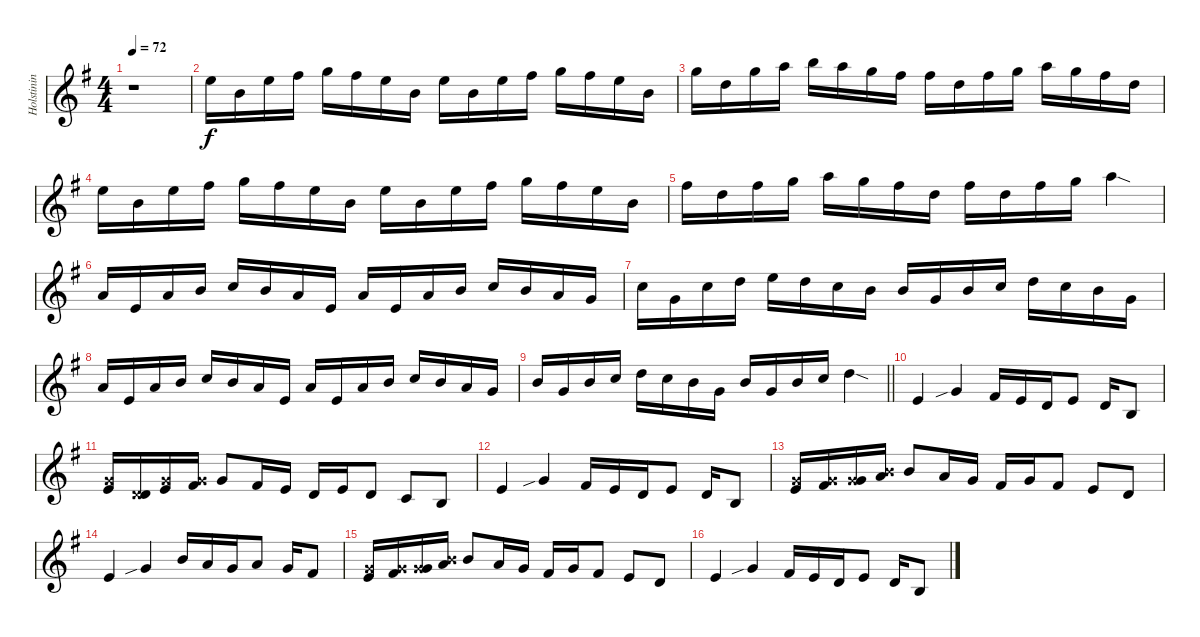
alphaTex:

\track ("Holstinin" "Holstinin") {instrument distortionguitar}
\staff {score}
\tuning (E4 B3 G3 D3 A2 E2) {hide}
\ts (4 4)
\tempo 72
\clef g2
\ks eminor
r.1{dy f} |
9.3.16 9.4.16 9.3.16 7.2.16 8.2.16 7.2.16 9.3.16 9.4.16 9.3.16 9.4.16 9.3.16 7.2.16 8.2.16 7.2.16 9.3.16 9.4.16 |
12.3.16 12.4.16 12.3.16 10.2.16 12.2.16 10.2.16 12.3.16 11.3.16 11.3.16 12.4.16 11.3.16 12.3.16 10.2.16 12.3.16 11.3.16 12.4.16 |
9.3.16 9.4.16 9.3.16 7.2.16 8.2.16 7.2.16 9.3.16 9.4.16 9.3.16 9.4.16 9.3.16 7.2.16 8.2.16 7.2.16 9.3.16 9.4.16 |
11.3.16 12.4.16 11.3.16 12.3.16 10.2.16 12.3.16 11.3.16 12.4.16 11.3.16 12.4.16 11.3.16 12.3.16 10.2{sod}.4 |
7.4.16 7.5.16 7.4.16 4.3.16 5.3.16 4.3.16 7.4.16 7.5.16 7.4.16 7.5.16 7.4.16 4.3.16 5.3.16 4.3.16 7.4.16 5.4.16 |
5.3.16 5.4.16 5.3.16 7.3.16 5.2.16 7.3.16 5.3.16 4.3.16 4.3.16 5.4.16 4.3.16 5.3.16 7.3.16 5.3.16 4.3.16 5.4.16 |
7.4.16 7.5.16 7.4.16 4.3.16 5.3.16 4.3.16 7.4.16 7.5.16 7.4.16 7.5.16 7.4.16 4.3.16 5.3.16 4.3.16 7.4.16 5.4.16 |
\barLineRight lightlight
4.3.16 5.4.16 4.3.16 5.3.16 7.3.16 5.3.16 4.3.16 5.4.16 4.3.16 5.4.16 4.3.16 5.3.16 7.3{sod}.4 |
2.4.4 5.4{sib}.4 4.4{pm}.16 2.4{pm}.16 5.5{pm}.16 2.4.8 5.5{pm}.16 2.5.8 |
(0.3{x} 2.4{pm}).16 (0.4{x} 5.5{pm}).16 (0.3{x} 2.4{pm}).16 (0.3{x} 4.4{pm}).16 5.4.8 4.4{pm}.16 2.4{pm}.16 5.5{pm}.16 2.4{pm}.16 5.5.8 3.5.8 2.5.8 |
2.4.4 5.4{sib}.4 4.4{pm}.16 2.4{pm}.16 5.5{pm}.16 2.4.8 5.5{pm}.16 2.5.8 |
(0.3{x} 2.4{pm}).16 (0.3{x} 4.4{pm}).16 (0.3{x} 5.4{pm}).16 (0.2{x} 2.3{pm}).16 4.3.8 2.3{pm}.16 5.4{pm}.16 4.4{pm}.16 5.4{pm}.16 4.4.8 2.4.8 5.5.8 |
2.4.4 5.4{sib}.4 4.3{pm}.16 2.3{pm}.16 5.4{pm}.16 2.3.8 5.4{pm}.16 4.4.8 |
(0.3{x} 2.4{pm}).16 (0.3{x} 4.4{pm}).16 (0.3{x} 5.4{pm}).16 (0.2{x} 2.3{pm}).16 4.3.8 2.3{pm}.16 5.4{pm}.16 4.4{pm}.16 5.4{pm}.16 4.4.8 2.4.8 5.5.8 |
2.4.4 5.4{sib}.4 4.4{pm}.16 2.4{pm}.16 5.5{pm}.16 2.4.8 5.5{pm}.16 2.5.8
